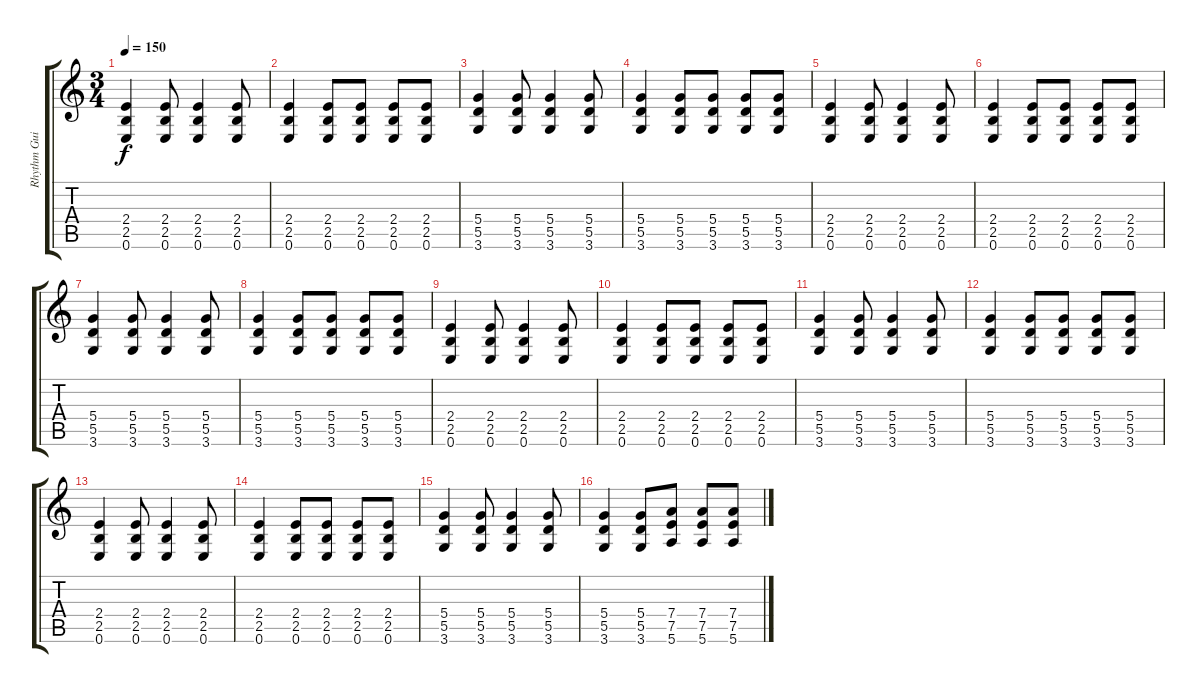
\track ("Rhythm Guitar" "Rhythm Gui") {instrument distortionguitar}
\staff {score tabs}
\tuning (E4 B3 G3 D3 A2 E2) {hide}
\ts (3 4)
\tempo 150
\clef g2
\ks c
(2.4 2.5 0.6).4{dy f volume 7} (2.4 2.5 0.6).8 (2.4 2.5 0.6).4 (2.4 2.5 0.6).8 |
(2.4 2.5 0.6).4 (2.4 2.5 0.6).8 (2.4 2.5 0.6).8 (2.4 2.5 0.6).8 (2.4 2.5 0.6).8 |
(5.4 5.5 3.6).4 (5.4 5.5 3.6).8 (5.4 5.5 3.6).4 (5.4 5.5 3.6).8 |
(5.4 5.5 3.6).4 (5.4 5.5 3.6).8 (5.4 5.5 3.6).8 (5.4 5.5 3.6).8 (5.4 5.5 3.6).8 |
(2.4 2.5 0.6).4 (2.4 2.5 0.6).8 (2.4 2.5 0.6).4 (2.4 2.5 0.6).8 |
(2.4 2.5 0.6).4 (2.4 2.5 0.6).8 (2.4 2.5 0.6).8 (2.4 2.5 0.6).8 (2.4 2.5 0.6).8 |
(5.4 5.5 3.6).4 (5.4 5.5 3.6).8 (5.4 5.5 3.6).4 (5.4 5.5 3.6).8 |
(5.4 5.5 3.6).4 (5.4 5.5 3.6).8 (5.4 5.5 3.6).8 (5.4 5.5 3.6).8 (5.4 5.5 3.6).8 |
(2.4 2.5 0.6).4{volume 5} (2.4 2.5 0.6).8 (2.4 2.5 0.6).4 (2.4 2.5 0.6).8 |
(2.4 2.5 0.6).4 (2.4 2.5 0.6).8 (2.4 2.5 0.6).8 (2.4 2.5 0.6).8 (2.4 2.5 0.6).8 |
(5.4 5.5 3.6).4 (5.4 5.5 3.6).8 (5.4 5.5 3.6).4 (5.4 5.5 3.6).8 |
(5.4 5.5 3.6).4 (5.4 5.5 3.6).8 (5.4 5.5 3.6).8 (5.4 5.5 3.6).8 (5.4 5.5 3.6).8 |
(2.4 2.5 0.6).4 (2.4 2.5 0.6).8 (2.4 2.5 0.6).4 (2.4 2.5 0.6).8 |
(2.4 2.5 0.6).4 (2.4 2.5 0.6).8 (2.4 2.5 0.6).8 (2.4 2.5 0.6).8 (2.4 2.5 0.6).8 |
(5.4 5.5 3.6).4 (5.4 5.5 3.6).8 (5.4 5.5 3.6).4 (5.4 5.5 3.6).8 |
(5.4 5.5 3.6).4 (5.4 5.5 3.6).8 (7.4 7.5 5.6).8 (7.4 7.5 5.6).8 (7.4 7.5 5.6).8
